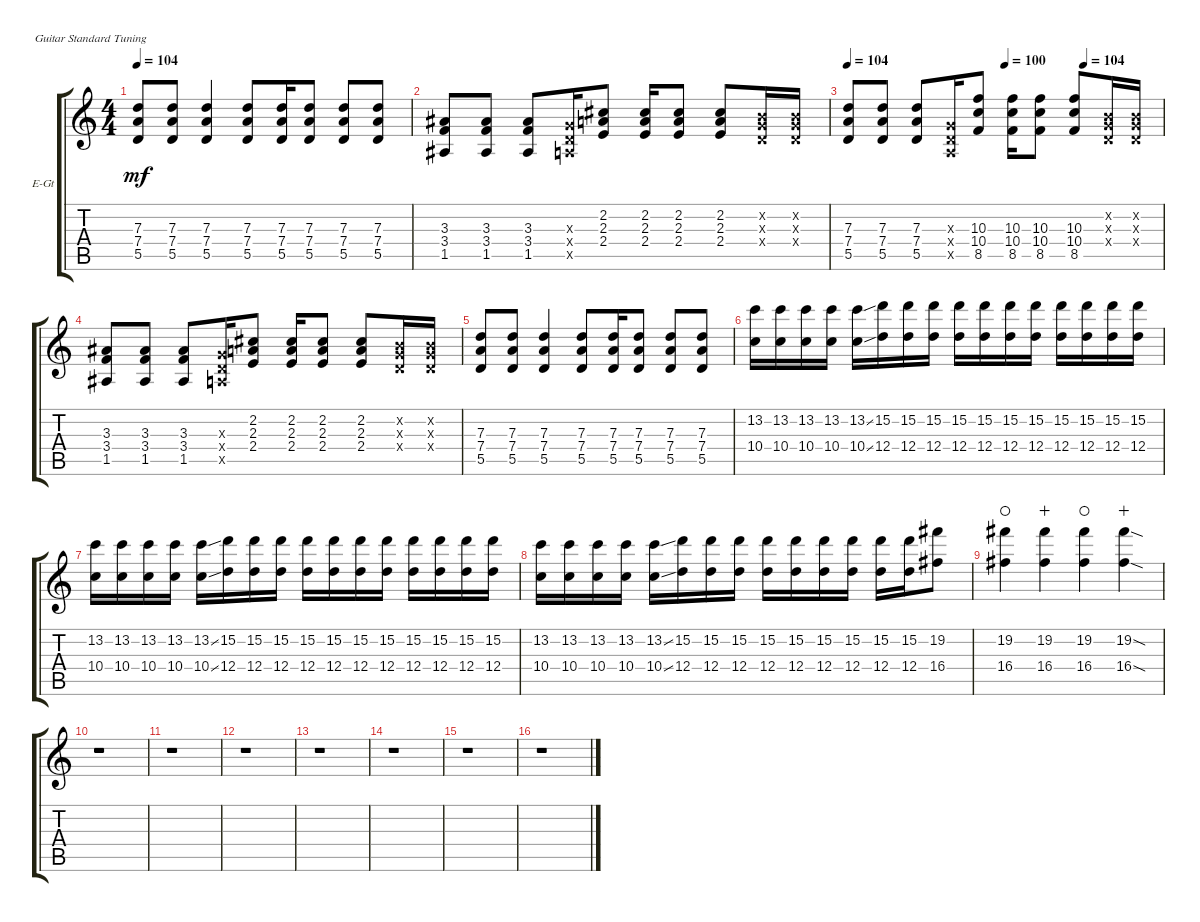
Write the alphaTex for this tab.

\bracketExtendMode groupsimilarinstruments
\firstSystemTrackNameOrientation horizontal
\otherSystemsTrackNameOrientation horizontal
\track ("Наташа" "E-Gt") {instrument distortionguitar}
\staff {score tabs}
\tuning (E4 B3 G3 D3 A2 E2)
\ts (4 4)
\tempo 104
\clef g2
\ks c
(7.4 7.3 5.5).8{dy mf} (7.4 7.3 5.5).8 (7.4 7.3 5.5).4 (7.4 7.3 5.5).8 (7.4 7.3 5.5).16 (7.4 7.3 5.5).8 (7.4 7.3 5.5).8 (7.4 7.3 5.5).8 |
(1.5 3.4 3.3).8 (1.5 3.4 3.3).8 (1.5 3.4 3.3).8 (0.3{x} 0.4{x} 0.5{x}).16 (2.2 2.3 2.4).8 (2.2 2.3 2.4).16 (2.2 2.3 2.4).8 (2.2 2.3 2.4).8 (0.3{x} 0.4{x} 0.2{x}).16 (0.3{x} 0.4{x} 0.2{x}).16 |
\tempo 104
\tempo (100 0.5)
\tempo (104 0.75)
(5.5 7.4 7.3).8 (5.5 7.4 7.3).8 (5.5 7.4 7.3).8 (0.3{x} 0.4{x} 0.5{x}).16 (10.3 10.4 8.5).8 (10.3 10.4 8.5).16 (10.3 10.4 8.5).8 (10.3 10.4 8.5).8 (0.3{x} 0.4{x} 0.2{x}).16 (0.3{x} 0.4{x} 0.2{x}).16 |
(1.5 3.4 3.3).8 (1.5 3.4 3.3).8 (1.5 3.4 3.3).8 (0.3{x} 0.4{x} 0.5{x}).16 (2.2 2.3 2.4).8 (2.2 2.3 2.4).16 (2.2 2.3 2.4).8 (2.2 2.3 2.4).8 (0.3{x} 0.4{x} 0.2{x}).16 (0.3{x} 0.4{x} 0.2{x}).16 |
(7.4 7.3 5.5).8 (7.4 7.3 5.5).8 (7.4 7.3 5.5).4 (7.4 7.3 5.5).8 (7.4 7.3 5.5).16 (7.4 7.3 5.5).8 (7.4 7.3 5.5).8 (7.4 7.3 5.5).8 |
(10.4 13.2).16 (10.4 13.2).16 (10.4 13.2).16 (10.4 13.2).16 (10.4{ss} 13.2{ss}).16 (15.2 12.4).16 (15.2 12.4).16 (15.2 12.4).16 (15.2 12.4).16 (15.2 12.4).16 (15.2 12.4).16 (15.2 12.4).16 (15.2 12.4).16 (15.2 12.4).16 (15.2 12.4).16 (15.2 12.4).16 |
(10.4 13.2).16 (10.4 13.2).16 (10.4 13.2).16 (10.4 13.2).16 (10.4{ss} 13.2{ss}).16 (15.2 12.4).16 (15.2 12.4).16 (15.2 12.4).16 (15.2 12.4).16 (15.2 12.4).16 (15.2 12.4).16 (15.2 12.4).16 (15.2 12.4).16 (15.2 12.4).16 (15.2 12.4).16 (15.2 12.4).16 |
(10.4 13.2).16 (10.4 13.2).16 (10.4 13.2).16 (10.4 13.2).16 (10.4{ss} 13.2{ss}).16 (15.2 12.4).16 (15.2 12.4).16 (15.2 12.4).16 (15.2 12.4).16 (15.2 12.4).16 (15.2 12.4).16 (15.2 12.4).16 (15.2 12.4).16 (15.2 12.4).16 (16.4 19.2).8 |
(16.4 19.2).4{waho} (16.4 19.2).4{wahc} (16.4 19.2).4{waho} (16.4{sod} 19.2{sod}).4{wahc} |
r.1 |
r.1 |
r.1 |
r.1 |
r.1 |
r.1 |
r.1
